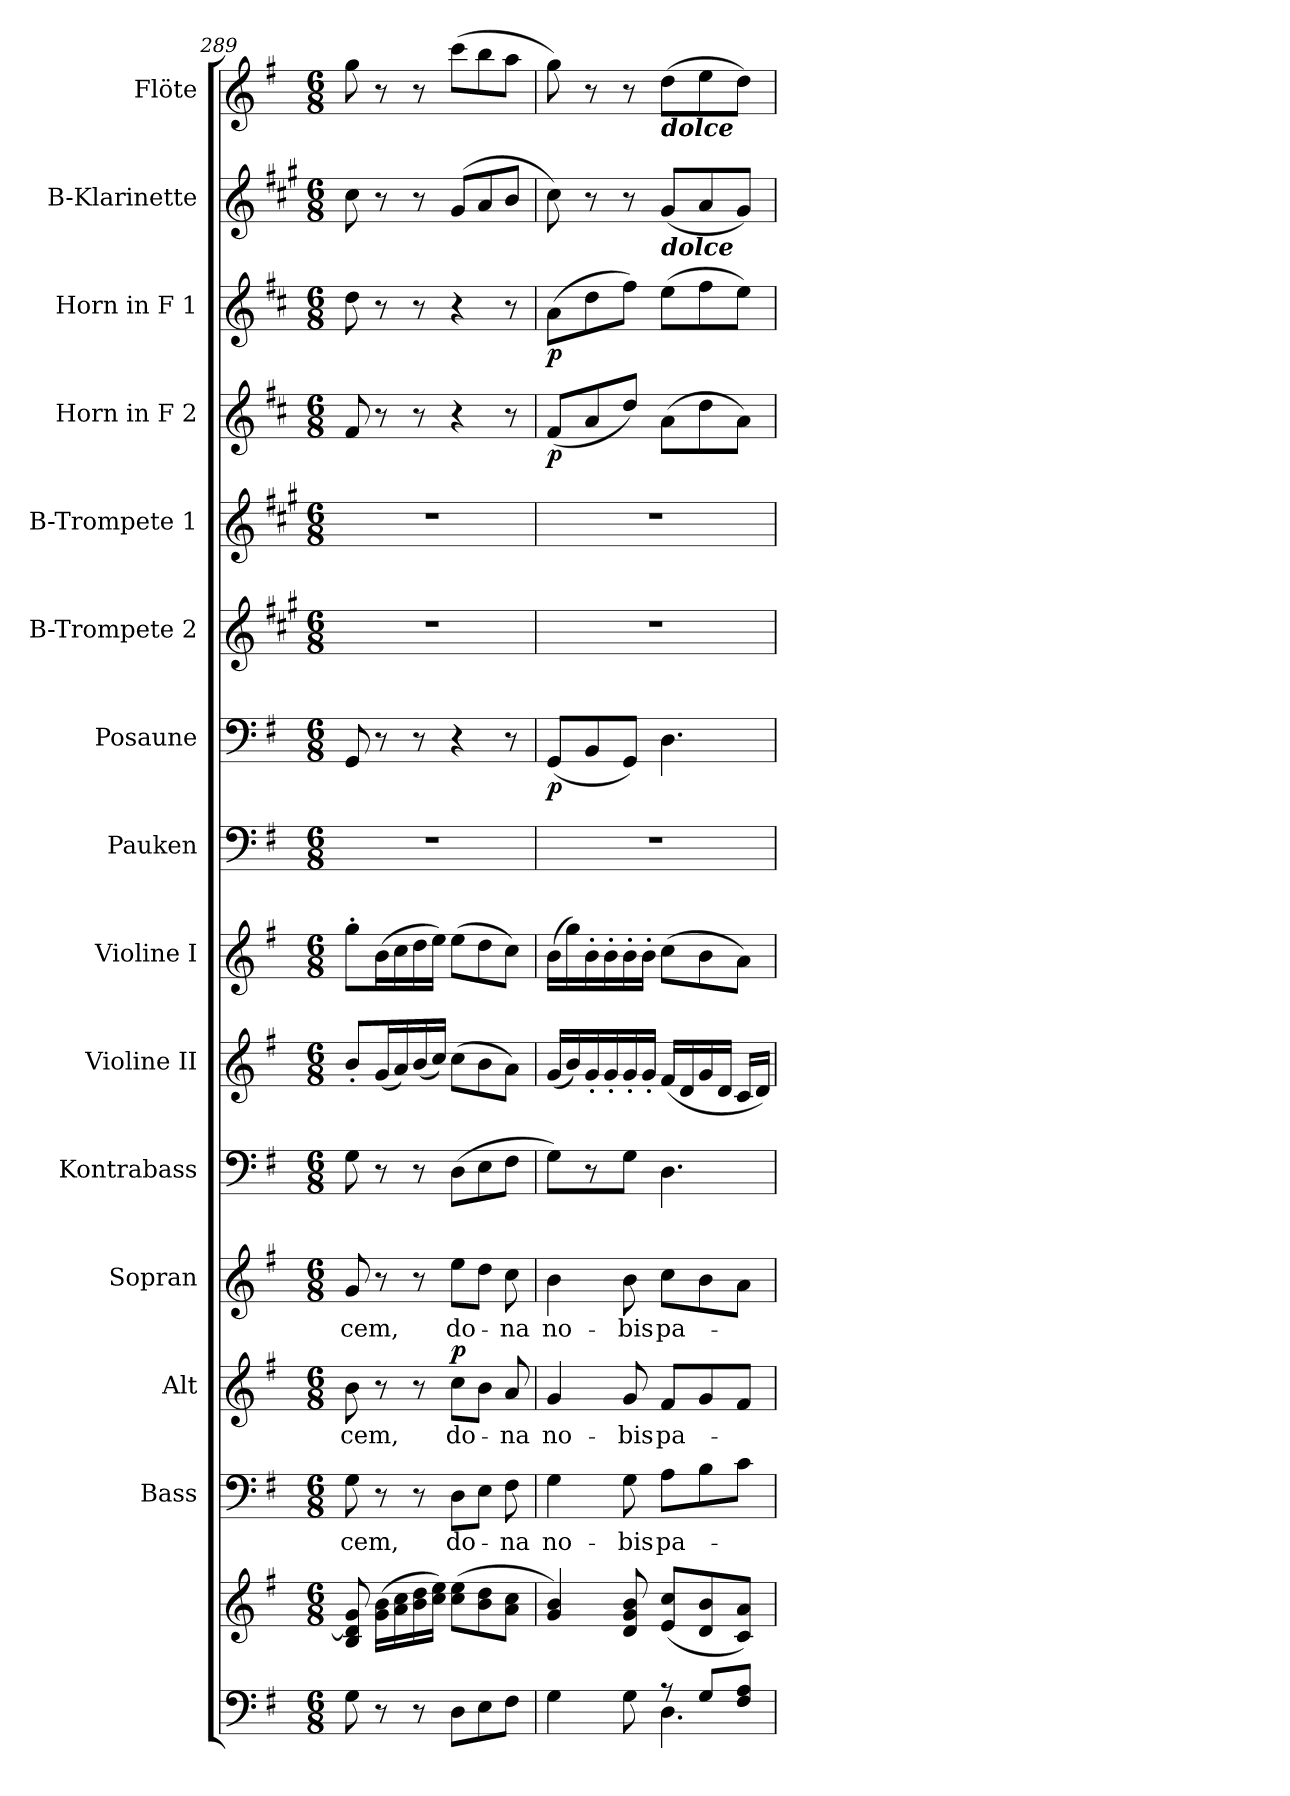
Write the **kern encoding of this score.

**kern	**kern	**kern	**text	**kern	**text	**dynam	**kern	**text	**kern	**kern	**kern	**kern	**kern	**dynam	**kern	**kern	**kern	**dynam	**kern	**dynam	**kern	**kern
*part15	*part15	*part14	*part14	*part13	*part13	*part13	*part12	*part12	*part11	*part10	*part9	*part8	*part7	*part7	*part6	*part5	*part4	*part4	*part3	*part3	*part2	*part1
*staff16	*staff15	*staff14	*staff14	*staff13	*staff13	*staff13	*staff12	*staff12	*staff11	*staff10	*staff9	*staff8	*staff7	*staff7	*staff6	*staff5	*staff4	*staff4	*staff3	*staff3	*staff2	*staff1
*	*	*I"Bass	*	*I"Alt	*	*	*I"Sopran	*	*I"Kontrabass	*I"Violine II	*I"Violine I	*I"Pauken	*I"Posaune	*	*I"B-Trompete 2	*I"B-Trompete 1	*I"Horn in F 2	*	*I"Horn in F 1	*	*I"B-Klarinette	*I"Flöte
*	*	*I'B.	*	*I'A.	*	*	*I'S.	*	*I'Kb.	*I'Vl. II	*I'Vl. I	*I'Pk.	*I'Pos.	*	*I'B Trp. 2	*I'B Trp. 1	*	*	*	*	*I'B Kl.	*I'Fl.
*clefF4	*clefG2	*clefF4	*	*clefG2	*	*	*clefG2	*	*clefF4	*clefG2	*clefG2	*clefF4	*clefF4	*	*clefG2	*clefG2	*clefG2	*	*clefG2	*	*clefG2	*clefG2
*	*	*	*	*	*	*	*	*	*ITrd7c12	*	*	*	*	*	*ITrd1c2	*ITrd1c2	*ITrd4c7	*	*ITrd4c7	*	*ITrd1c2	*
*k[f#]	*k[f#]	*k[f#]	*	*k[f#]	*	*	*k[f#]	*	*k[f#]	*k[f#]	*k[f#]	*k[f#]	*k[f#]	*	*k[f#]	*k[f#]	*k[f#]	*	*k[f#]	*	*k[f#]	*k[f#]
*G:	*G:	*G:	*	*G:	*	*	*G:	*	*G:	*G:	*G:	*G:	*G:	*	*G:	*G:	*G:	*	*G:	*	*G:	*G:
*M6/8	*M6/8	*M6/8	*	*M6/8	*	*	*M6/8	*	*M6/8	*M6/8	*M6/8	*M6/8	*M6/8	*	*M6/8	*M6/8	*M6/8	*	*M6/8	*	*M6/8	*M6/8
=289	=289	=289	=289	=289	=289	=289	=289	=289	=289	=289	=289	=289	=289	=289	=289	=289	=289	=289	=289	=289	=289	=289
!	!	!	!LO:LY:b	!	!LO:LY:b	!	!	!LO:LY:b	!	!	!	!	!	!	!	!	!	!	!	!	!	!
8G\	8B/ 8d/] 8g/	8G\	-cem,	8b\	-cem,	.	8g/	-cem,	8GG\	8b'</L	8gg'>\L	2.r	8GG/	.	2.r	2.r	8B/	.	8g\	.	8b\	8gg\
8r	(>16g\ 16b\LL	8r	.	8r	.	.	8r	.	8r	(<16g/L	(>16b\L	.	8r	.	.	.	8r	.	8r	.	8r	8r
.	16a\ 16cc\	.	.	.	.	.	.	.	.	16a/)	16cc\	.	.	.	.	.	.	.	.	.	.	.
8r	16b\ 16dd\	8r	.	8r	.	.	8r	.	8r	(<16b/	16dd\	.	8r	.	.	.	8r	.	8r	.	8r	8r
.	16cc\ 16ee\JJ)	.	.	.	.	.	.	.	.	16cc/JJ)	16ee\JJ)	.	.	.	.	.	.	.	.	.	.	.
!	!	!	!LO:LY:b	!	!LO:LY:b	!LO:DY:a	!	!LO:LY:b	!	!	!	!	!	!	!	!	!	!	!	!	!	!
8D\L	(>8cc\ 8ee\L	8D\L	do-	8cc\L	do-	p	8ee\L	do-	(>8DD\L	(>8cc\L	(>8ee\L	.	4r	.	.	.	4r	.	4r	.	(>8f#/L	(>8ccc\L
8E\	8b\ 8dd\	8E\J	.	8b\J	.	.	8dd\J	.	8EE\	8b\	8dd\	.	.	.	.	.	.	.	.	.	8g/	8bb\
!	!	!	!LO:LY:b	!	!LO:LY:b	!	!	!LO:LY:b	!	!	!	!	!	!	!	!	!	!	!	!	!	!
8F#\J	8a\ 8cc\J	8F#\	-na	8a/	-na	.	8cc\	-na	8FF#\J	8a\J)	8cc\J)	.	8r	.	.	.	8r	.	8r	.	8a/J	8aa\J
=290	=290	=290	=290	=290	=290	=290	=290	=290	=290	=290	=290	=290	=290	=290	=290	=290	=290	=290	=290	=290	=290	=290
*^	*	*	*	*	*	*	*	*	*	*	*	*	*	*	*	*	*	*	*	*	*	*
!	!	!	!	!LO:LY:b	!	!LO:LY:b	!	!	!LO:LY:b	!	!	!	!	!	!LO:DY:b	!	!	!	!LO:DY:b	!	!LO:DY:b	!	!
4.ryy	4G\	4g/ 4b/)	4G\	no-	4g/	no-	.	4b\	no-	8GG\L)	(<16g/LL	(>16b\LL	2.r	(<8GG/L	p	2.r	2.r	(<8B/L	p	(>8d\L	p	8b\)	8gg\)
.	.	.	.	.	.	.	.	.	.	.	16b/)	16gg\)	.	.	.	.	.	.	.	.	.	.	.
.	.	.	.	.	.	.	.	.	.	8r	16g'</	16b'>\	.	8BB/	.	.	.	8d/	.	8g\	.	8r	8r
.	.	.	.	.	.	.	.	.	.	.	16g'</	16b'>\	.	.	.	.	.	.	.	.	.	.	.
!	!	!	!	!LO:LY:b	!	!LO:LY:b	!	!	!LO:LY:b	!	!	!	!	!	!	!	!	!	!	!	!	!	!
.	8G\	8d/ 8g/ 8b/	8G\	-bis	8g/	-bis	.	8b\	-bis	8GG\J	16g'</	16b'>\	.	8GG/J)	.	.	.	8g/J)	.	8b\J)	.	8r	8r
.	.	.	.	.	.	.	.	.	.	.	16g'</JJ	16b'>\JJ	.	.	.	.	.	.	.	.	.	.	.
!	!	!	!	!	!	!	!	!	!	!	!	!	!	!	!	!	!	!	!	!	!	!	!LO:TX:b:Bi:t=dolce
!	!	!	!	!	!	!	!	!	!	!	!	!	!	!	!	!	!	!	!	!	!	!LO:TX:b:Bi:t=dolce	!
!	!	!	!	!LO:LY:b	!	!LO:LY:b	!	!	!LO:LY:b	!	!	!	!	!	!	!	!	!	!	!	!	!	!
8rA	4.D\	(<8e/ 8cc/L	8A\L	pa-	8f#/L	pa-	.	8cc\L	pa-	4.DD\	(<16f#/LL	(>8cc\L	.	4.D\	.	.	.	(>8d\L	.	(>8a\L	.	(<8f#/L	(>8dd\L
.	.	.	.	.	.	.	.	.	.	.	16d/	.	.	.	.	.	.	.	.	.	.	.	.
8G/L	.	8d/ 8b/	8B\	.	8g/	.	.	8b\	.	.	16g/	8b\	.	.	.	.	.	8g\	.	8b\	.	8g/	8ee\
.	.	.	.	.	.	.	.	.	.	.	16d/JJ	.	.	.	.	.	.	.	.	.	.	.	.
8F#/ 8A/J	.	8c/ 8a/J)	8c\J	.	8f#/J	.	.	8a\J	.	.	16c/LL	8a\J)	.	.	.	.	.	8d\J)	.	8a\J)	.	8f#/J)	8dd\J)
.	.	.	.	.	.	.	.	.	.	.	16d/JJ)	.	.	.	.	.	.	.	.	.	.	.	.
*v	*v	*	*	*	*	*	*	*	*	*	*	*	*	*	*	*	*	*	*	*	*	*	*
=	=	=	=	=	=	=	=	=	=	=	=	=	=	=	=	=	=	=	=	=	=	=
*-	*-	*-	*-	*-	*-	*-	*-	*-	*-	*-	*-	*-	*-	*-	*-	*-	*-	*-	*-	*-	*-	*-
